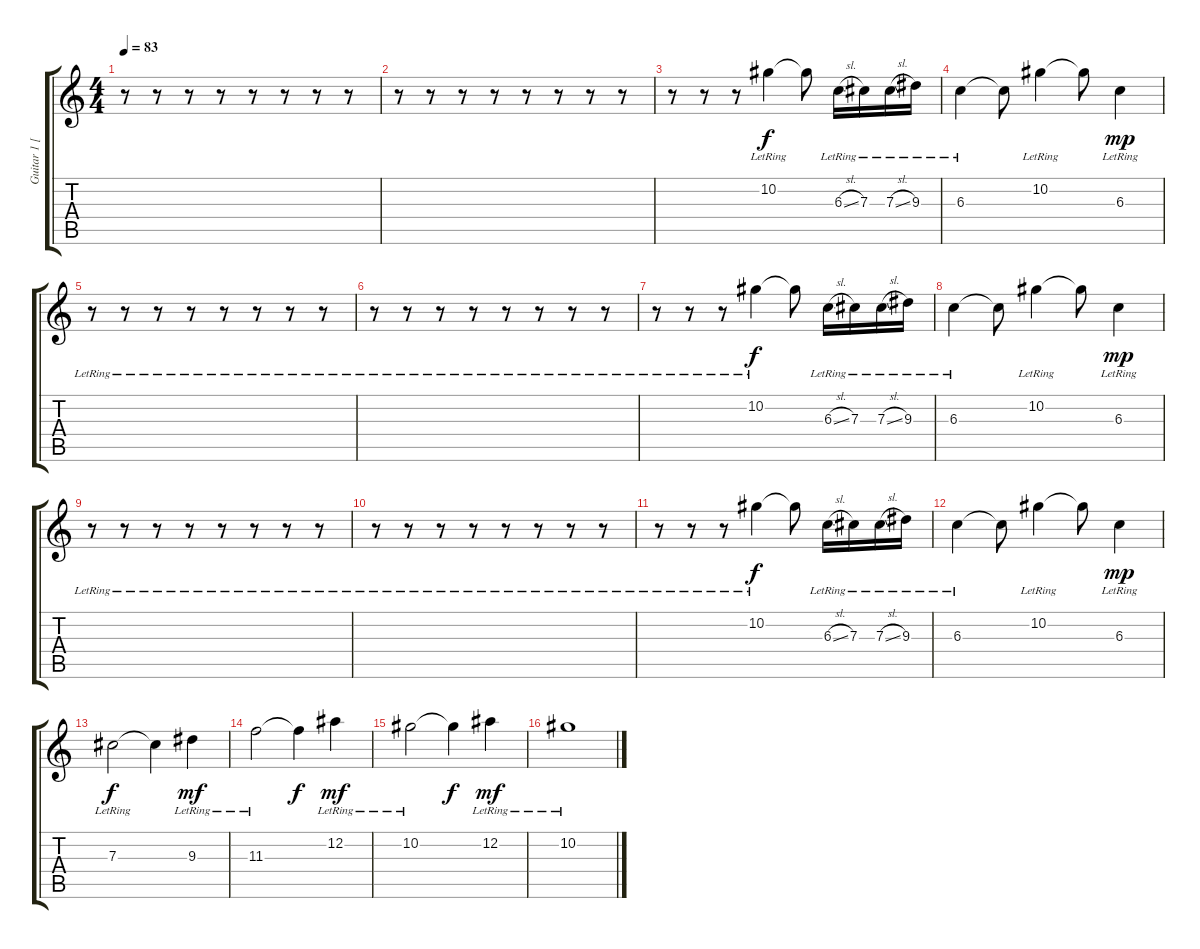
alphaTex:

\track ("Guitar 1 [lead]" "Guitar 1 [") {instrument acousticguitarsteel}
\staff {score tabs}
\tuning (Eb4 Bb3 Gb3 Db3 Ab2 Eb2) {hide}
\ts (4 4)
\tempo 83
\clef g2
\ks c
r.8{dy f} r.8 r.8 r.8 r.8 r.8 r.8 r.8 |
r.8 r.8 r.8 r.8 r.8 r.8 r.8 r.8 |
r.8 r.8 r.8 10.2{lr}.4 10.2{t}.8 6.3{sl lr}.16 7.3{lr}.16 7.3{sl lr}.16 9.3{lr}.16 |
6.3{lr}.4 6.3{t}.8 10.2{lr}.4 10.2{t}.8 6.3{lr}.4{dy mp} |
r.8 r.8 r.8 r.8 r.8 r.8 r.8 r.8 |
r.8 r.8 r.8 r.8 r.8 r.8 r.8 r.8 |
r.8 r.8 r.8 10.2{lr}.4{dy f} 10.2{t}.8 6.3{sl lr}.16 7.3{lr}.16 7.3{sl lr}.16 9.3{lr}.16 |
6.3{lr}.4 6.3{t}.8 10.2{lr}.4 10.2{t}.8 6.3{lr}.4{dy mp} |
r.8 r.8 r.8 r.8 r.8 r.8 r.8 r.8 |
r.8 r.8 r.8 r.8 r.8 r.8 r.8 r.8 |
r.8 r.8 r.8 10.2{lr}.4{dy f} 10.2{t}.8 6.3{sl lr}.16 7.3{lr}.16 7.3{sl lr}.16 9.3{lr}.16 |
6.3{lr}.4 6.3{t}.8 10.2{lr}.4 10.2{t}.8 6.3{lr}.4{dy mp} |
7.3{lr}.2{dy f} 7.3{t}.4 9.3{lr}.4{dy mf} |
11.3{lr}.2 11.3{t}.4{dy f} 12.2{lr}.4{dy mf} |
10.2{lr}.2 10.2{t}.4{dy f} 12.2{lr}.4{dy mf} |
10.2{lr}.1
